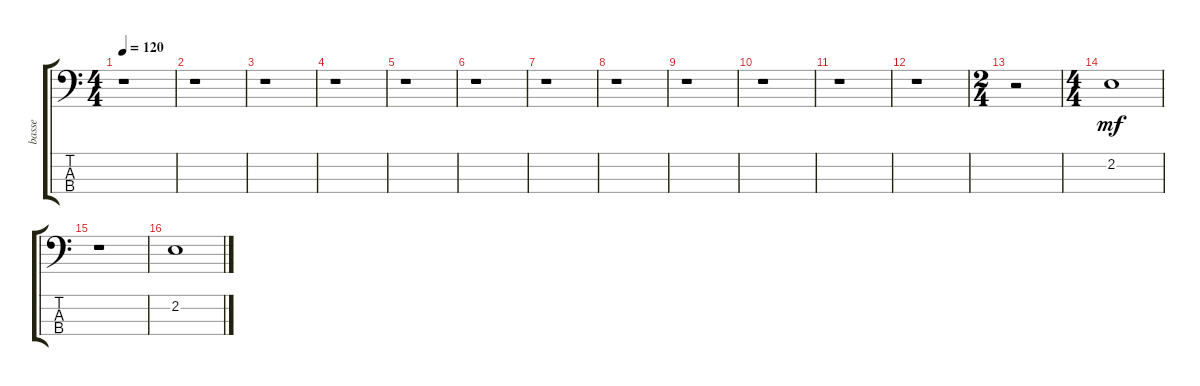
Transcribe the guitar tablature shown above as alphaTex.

\track ("basse" "basse") {instrument electricbassfinger}
\staff {score tabs}
\tuning (G2 D2 A1 E1) {hide}
\ts (4 4)
\tempo 120
\clef f4
\ks c
r.1{dy mf} |
r.1 |
r.1 |
r.1 |
r.1 |
r.1 |
r.1 |
r.1 |
r.1 |
r.1 |
r.1 |
r.1 |
\ts (2 4)
r.2 |
\ts (4 4)
2.2.1 |
r.1 |
2.2.1
